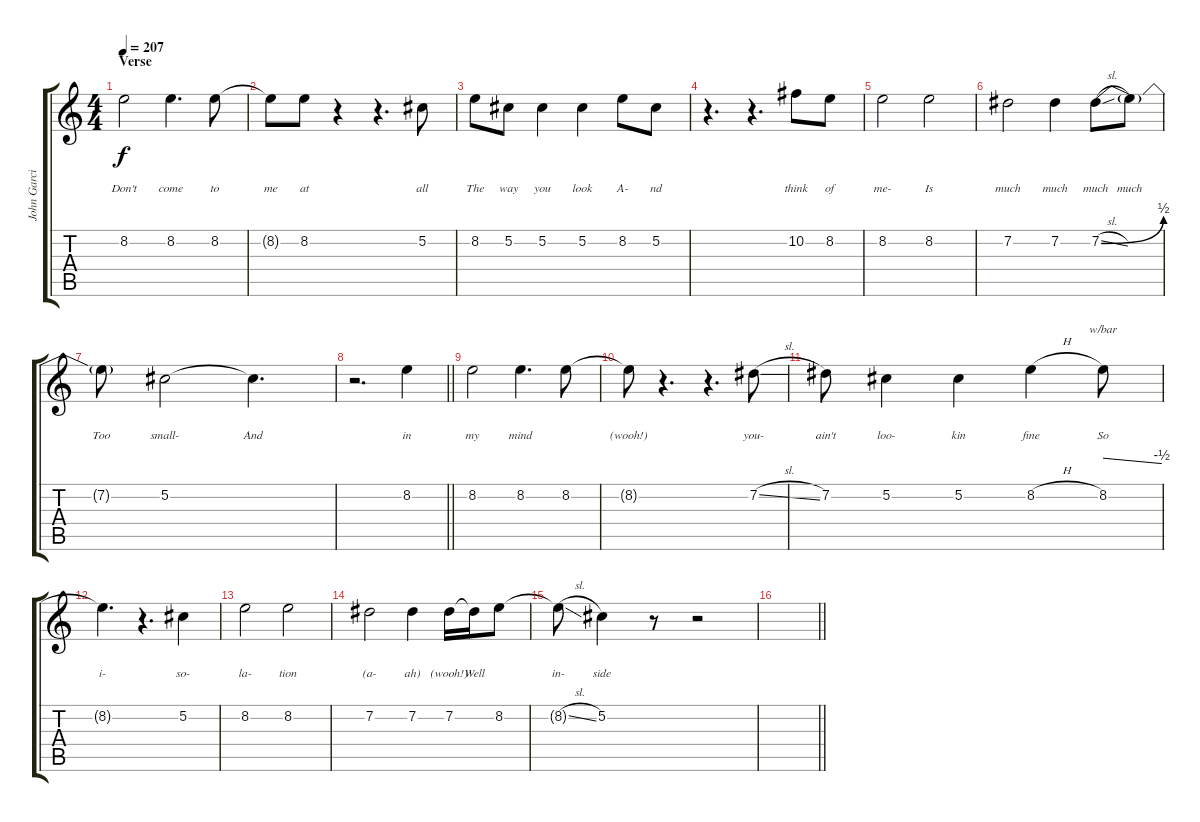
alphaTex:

\track ("John Garcia - Vocal" "John Garci") {instrument electricguitarjazz}
\staff {score tabs}
\tuning (Db4 Ab3 E3 B2 Gb2 Db2) {hide}
\ts (4 4)
\section ("" "Verse")
\tempo 207
\clef g2
\ks c
8.2.2{lyrics (0 "") lyrics (1 "") lyrics (2 "") lyrics (3 "Don't") lyrics (4 "") dy f} 8.2.4{d lyrics (0 "") lyrics (1 "") lyrics (2 "") lyrics (3 "come") lyrics (4 "")} 8.2.8{lyrics (0 "") lyrics (1 "") lyrics (2 "") lyrics (3 "to") lyrics (4 "")} |
8.2{t}.8{lyrics (0 "") lyrics (1 "") lyrics (2 "") lyrics (3 "me") lyrics (4 "")} 8.2.8{lyrics (0 "") lyrics (1 "") lyrics (2 "") lyrics (3 "at") lyrics (4 "")} r.4 r.4{d} 5.2.8{lyrics (0 "") lyrics (1 "") lyrics (2 "") lyrics (3 "all") lyrics (4 "")} |
8.2.8{lyrics (0 "") lyrics (1 "") lyrics (2 "") lyrics (3 "The") lyrics (4 "")} 5.2.8{lyrics (0 "") lyrics (1 "") lyrics (2 "") lyrics (3 "way") lyrics (4 "")} 5.2.4{lyrics (0 "") lyrics (1 "") lyrics (2 "") lyrics (3 "you") lyrics (4 "")} 5.2.4{lyrics (0 "") lyrics (1 "") lyrics (2 "") lyrics (3 "look") lyrics (4 "")} 8.2.8{lyrics (0 "") lyrics (1 "") lyrics (2 "") lyrics (3 "A-") lyrics (4 "")} 5.2.8{lyrics (0 "") lyrics (1 "") lyrics (2 "") lyrics (3 "nd") lyrics (4 "")} |
r.4{d} r.4{d} 10.2.8{lyrics (0 "") lyrics (1 "") lyrics (2 "") lyrics (3 "think") lyrics (4 "")} 8.2.8{lyrics (0 "") lyrics (1 "") lyrics (2 "") lyrics (3 "of") lyrics (4 "")} |
8.2.2{lyrics (0 "") lyrics (1 "") lyrics (2 "") lyrics (3 "me-") lyrics (4 "")} 8.2.2{lyrics (0 "") lyrics (1 "") lyrics (2 "") lyrics (3 "Is") lyrics (4 "")} |
7.2.2{lyrics (0 "") lyrics (1 "") lyrics (2 "") lyrics (3 "much") lyrics (4 "")} 7.2.4{lyrics (0 "") lyrics (1 "") lyrics (2 "") lyrics (3 "much") lyrics (4 "")} 7.2{be (bend 0 0 60 2) sl}.8{lyrics (0 "") lyrics (1 "") lyrics (2 "") lyrics (3 "much") lyrics (4 "")} 7.2{t}.8{lyrics (0 "") lyrics (1 "") lyrics (2 "") lyrics (3 "much") lyrics (4 "")} |
7.2{t}.8{lyrics (0 "") lyrics (1 "") lyrics (2 "") lyrics (3 "Too") lyrics (4 "")} 5.2.2{lyrics (0 "") lyrics (1 "") lyrics (2 "") lyrics (3 "small-") lyrics (4 "")} 5.2{t}.4{d lyrics (0 "") lyrics (1 "") lyrics (2 "") lyrics (3 "And") lyrics (4 "")} |
\barLineRight lightlight
r.2{d} 8.2.4{lyrics (0 "") lyrics (1 "") lyrics (2 "") lyrics (3 "in") lyrics (4 "")} |
8.2.2{lyrics (0 "") lyrics (1 "") lyrics (2 "") lyrics (3 "my") lyrics (4 "")} 8.2.4{d lyrics (0 "") lyrics (1 "") lyrics (2 "") lyrics (3 "mind") lyrics (4 "")} 8.2.8{lyrics (0 "") lyrics (1 "") lyrics (2 "") lyrics (3 "") lyrics (4 "")} |
8.2{t}.8{lyrics (0 "") lyrics (1 "") lyrics (2 "") lyrics (3 "(wooh!)") lyrics (4 "")} r.4{d} r.4{d} 7.2{sl}.8{lyrics (0 "") lyrics (1 "") lyrics (2 "") lyrics (3 "you-") lyrics (4 "")} |
7.2.8{lyrics (0 "") lyrics (1 "") lyrics (2 "") lyrics (3 "ain't") lyrics (4 "")} 5.2.4{lyrics (0 "") lyrics (1 "") lyrics (2 "") lyrics (3 "loo-") lyrics (4 "")} 5.2.4{lyrics (0 "") lyrics (1 "") lyrics (2 "") lyrics (3 "kin") lyrics (4 "")} 8.2{h}.4{lyrics (0 "") lyrics (1 "") lyrics (2 "") lyrics (3 "fine") lyrics (4 "")} 8.2.8{tbe (dive default 0 0 60 -2) lyrics (0 "") lyrics (1 "") lyrics (2 "") lyrics (3 "So") lyrics (4 "")} |
8.2{t}.4{d lyrics (0 "") lyrics (1 "") lyrics (2 "") lyrics (3 "i-") lyrics (4 "")} r.4{d} 5.2.4{lyrics (0 "") lyrics (1 "") lyrics (2 "") lyrics (3 "so-") lyrics (4 "")} |
8.2.2{lyrics (0 "") lyrics (1 "") lyrics (2 "") lyrics (3 "la-") lyrics (4 "")} 8.2.2{lyrics (0 "") lyrics (1 "") lyrics (2 "") lyrics (3 "tion") lyrics (4 "")} |
7.2.2{lyrics (0 "") lyrics (1 "") lyrics (2 "") lyrics (3 "(a-") lyrics (4 "")} 7.2.4{lyrics (0 "") lyrics (1 "") lyrics (2 "") lyrics (3 "ah)") lyrics (4 "")} 7.2.16{lyrics (0 "") lyrics (1 "") lyrics (2 "") lyrics (3 "(wooh!)") lyrics (4 "")} 7.2{t}.16{lyrics (0 "") lyrics (1 "") lyrics (2 "") lyrics (3 "Well") lyrics (4 "")} 8.2.8{lyrics (0 "") lyrics (1 "") lyrics (2 "") lyrics (3 "") lyrics (4 "")} |
8.2{sl t}.8{lyrics (0 "") lyrics (1 "") lyrics (2 "") lyrics (3 "in-") lyrics (4 "")} 5.2.4{lyrics (0 "") lyrics (1 "") lyrics (2 "") lyrics (3 "side") lyrics (4 "")} r.8 r.2 |
\barLineRight lightlight
